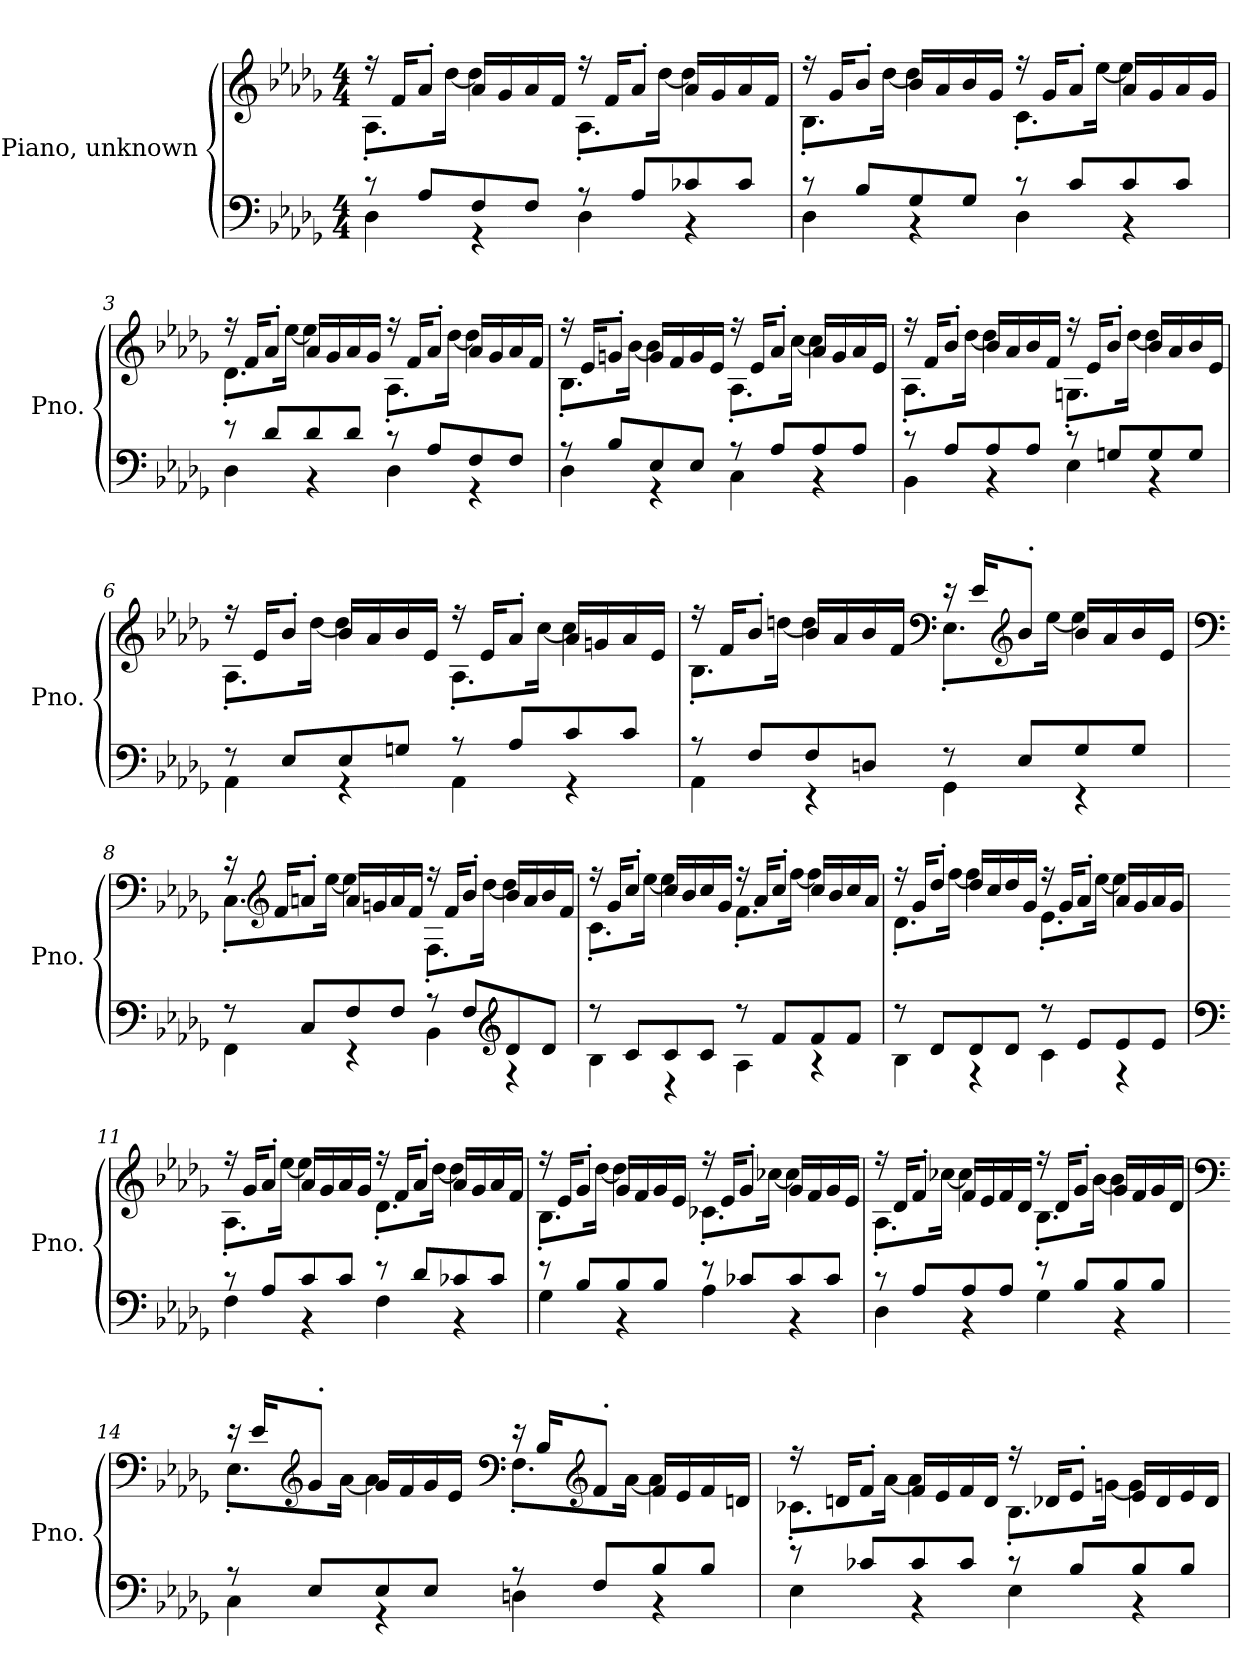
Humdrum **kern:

**kern	**kern
*part1	*part1
*staff2	*staff1
*I"Piano, unknown	*
*I'Pno.	*
*clefF4	*clefG2
*k[b-e-a-d-g-]	*k[b-e-a-d-g-]
*M4/4	*M4/4
*MM120	*MM120
=1	=1
*^	*^
8r	4D-\	16r	8.A-'\L
.	.	16f/KL	.
8A-/L	.	8a-'/J	.
.	.	.	[16dd-\Jk
8F/	4r	16a-/LL	4dd-\]
.	.	16g-/	.
8F/J	.	16a-/	.
.	.	16f/JJ	.
8r	4D-\	16r	8.A-'\L
.	.	16f/KL	.
8A-/L	.	8a-'/J	.
.	.	.	[16dd-\Jk
8c-X/	4r	16a-/LL	4dd-\]
.	.	16g-/	.
8c-/J	.	16a-/	.
.	.	16f/JJ	.
=2	=2	=2	=2
8r	4D-\	16r	8.B-'\L
.	.	16g-/KL	.
8B-/L	.	8b-'/J	.
.	.	.	[16dd-\Jk
8G-/	4r	16b-/LL	4dd-\]
.	.	16a-/	.
8G-/J	.	16b-/	.
.	.	16g-/JJ	.
8r	4D-\	16r	8.c'\L
.	.	16g-/KL	.
8c/L	.	8a-'/J	.
.	.	.	[16ee-\Jk
8c/	4r	16a-/LL	4ee-\]
.	.	16g-/	.
8c/J	.	16a-/	.
.	.	16g-/JJ	.
!!LO:LB:g=z	!!
=3	=3	=3	=3
8r	4D-\	16r	8.d-'\L
.	.	16f/KL	.
8d-/L	.	8a-'/J	.
.	.	.	[16ee-\Jk
8d-/	4r	16a-/LL	4ee-\]
.	.	16g-/	.
8d-/J	.	16a-/	.
.	.	16g-/JJ	.
8r	4D-\	16r	8.A-'\L
.	.	16f/KL	.
8A-/L	.	8a-'/J	.
.	.	.	[16dd-\Jk
8F/	4r	16a-/LL	4dd-\]
.	.	16g-/	.
8F/J	.	16a-/	.
.	.	16f/JJ	.
=4	=4	=4	=4
8r	4D-\	16r	8.B-'\L
.	.	16e-/KL	.
8B-/L	.	8gn'/J	.
.	.	.	[16b-\Jk
8E-/	4r	16g/LL	4b-\]
.	.	16f/	.
8E-/J	.	16g/	.
.	.	16e-/JJ	.
8r	4C\	16r	8.A-'\L
.	.	16e-/KL	.
8A-/L	.	8a-'/J	.
.	.	.	[16cc\Jk
8A-/	4r	16a-/LL	4cc\]
.	.	16g/	.
8A-/J	.	16a-/	.
.	.	16e-/JJ	.
!!LO:LB:g=z	!!
=5	=5	=5	=5
8r	4BB-\	16r	8.A-'\L
.	.	16f/KL	.
8A-/L	.	8b-'/J	.
.	.	.	[16dd-\Jk
8A-/	4r	16b-/LL	4dd-\]
.	.	16a-/	.
8A-/J	.	16b-/	.
.	.	16f/JJ	.
8r	4E-\	16r	8.Gn'\L
.	.	16e-/KL	.
8Gn/L	.	8b-'/J	.
.	.	.	[16dd-\Jk
8G/	4r	16b-/LL	4dd-\]
.	.	16a-/	.
8G/J	.	16b-/	.
.	.	16e-/JJ	.
=6	=6	=6	=6
8r	4AA-\	16r	8.A-'\L
.	.	16e-/KL	.
8E-/L	.	8b-'/J	.
.	.	.	[16dd-\Jk
8E-/	4r	16b-/LL	4dd-\]
.	.	16a-/	.
8Gn/J	.	16b-/	.
.	.	16e-/JJ	.
8r	4AA-\	16r	8.A-'\L
.	.	16e-/KL	.
8A-/L	.	8a-'/J	.
.	.	.	[16cc\Jk
8c/	4r	16a-/LL	4cc\]
.	.	16gn/	.
8c/J	.	16a-/	.
.	.	16e-/JJ	.
!!LO:LB:g=z	!!
=7	=7	=7	=7
8r	4AA-\	16r	8.B-'\L
.	.	16f/KL	.
8F/L	.	8b-'/J	.
.	.	.	[16ddn\Jk
8F/	4r	16b-/LL	4dd\]
.	.	16a-/	.
8Dn/J	.	16b-/	.
.	.	16f/JJ	.
*	*	*clefF4	*
8r	4GG-\	16r	8.E-'\L
.	.	16e-/KL	.
*	*	*clefG2	*
8E-/L	.	8b-'/J	.
.	.	.	[16ee-\Jk
8G-/	4r	16b-/LL	4ee-\]
.	.	16a-/	.
8G-/J	.	16b-/	.
.	.	16e-/JJ	.
!!LO:LB:g=z	!!
=8	=8	=8	=8
*	*	*clefF4	*
8r	4FF\	16r	8.C'\L
*	*	*clefG2	*
.	.	16f/KL	.
8C/L	.	8an'/J	.
.	.	.	[16ee-\Jk
8F/	4r	16a/LL	4ee-\]
.	.	16gn/	.
8F/J	.	16a/	.
.	.	16f/JJ	.
8r	4BB-\	16r	8.F'\L
.	.	16f/KL	.
8F/L	.	8b-'/J	.
.	.	.	[16dd-\Jk
*clefG2	*	*	*
8d-/	4r	16b-/LL	4dd-\]
.	.	16a/	.
8d-/J	.	16b-/	.
.	.	16f/JJ	.
=9	=9	=9	=9
8r	4B-\	16r	8.c'\L
.	.	16g-/KL	.
8c/L	.	8cc'/J	.
.	.	.	[16ee-\Jk
8c/	4r	16cc/LL	4ee-\]
.	.	16b-/	.
8c/J	.	16cc/	.
.	.	16g-/JJ	.
8r	4A-\	16r	8.f'\L
.	.	16a-/KL	.
8f/L	.	8cc'/J	.
.	.	.	[16ff\Jk
8f/	4r	16cc/LL	4ff\]
.	.	16b-/	.
8f/J	.	16cc/	.
.	.	16a-/JJ	.
!!LO:LB:g=z	!!
=10	=10	=10	=10
8r	4B-\	16r	8.d-'\L
.	.	16g-/KL	.
8d-/L	.	8dd-'/J	.
.	.	.	[16ff\Jk
8d-/	4r	16dd-/LL	4ff\]
.	.	16cc/	.
8d-/J	.	16dd-/	.
.	.	16g-/JJ	.
8r	4c\	16r	8.e-'\L
.	.	16g-/KL	.
8e-/L	.	8a-'/J	.
.	.	.	[16ee-\Jk
8e-/	4r	16a-/LL	4ee-\]
.	.	16g-/	.
8e-/J	.	16a-/	.
.	.	16g-/JJ	.
=11	=11	=11	=11
*clefF4	*	*	*
8r	4F\	16r	8.A-'\L
.	.	16g-/KL	.
8A-/L	.	8a-'/J	.
.	.	.	[16ee-\Jk
8c/	4r	16a-/LL	4ee-\]
.	.	16g-/	.
8c/J	.	16a-/	.
.	.	16g-/JJ	.
8r	4F\	16r	8.d-'\L
.	.	16f/KL	.
8d-/L	.	8a-'/J	.
.	.	.	[16dd-\Jk
8c-X/	4r	16a-/LL	4dd-\]
.	.	16g-/	.
8c-/J	.	16a-/	.
.	.	16f/JJ	.
!!LO:PB:g=z	!!
=12	=12	=12	=12
8r	4G-\	16r	8.B-'\L
.	.	16e-/KL	.
8B-/L	.	8g-'/J	.
.	.	.	[16dd-\Jk
8B-/	4r	16g-/LL	4dd-\]
.	.	16f/	.
8B-/J	.	16g-/	.
.	.	16e-/JJ	.
8r	4A-\	16r	8.c-X'\L
.	.	16e-/KL	.
8c-X/L	.	8g-'/J	.
.	.	.	[16cc-X\Jk
8c-/	4r	16g-/LL	4cc-\]
.	.	16f/	.
8c-/J	.	16g-/	.
.	.	16e-/JJ	.
=13	=13	=13	=13
8r	4D-\	16r	8.A-'\L
.	.	16d-/KL	.
8A-/L	.	8f'/J	.
.	.	.	[16cc-X\Jk
8A-/	4r	16f/LL	4cc-\]
.	.	16e-/	.
8A-/J	.	16f/	.
.	.	16d-/JJ	.
8r	4G-\	16r	8.B-'\L
.	.	16d-/KL	.
8B-/L	.	8g-'/J	.
.	.	.	[16b-\Jk
8B-/	4r	16g-/LL	4b-\]
.	.	16f/	.
8B-/J	.	16g-/	.
.	.	16d-/JJ	.
!!LO:LB:g=z	!!
=14	=14	=14	=14
*	*	*clefF4	*
8r	4C\	16r	8.E-'\L
.	.	16e-/KL	.
*	*	*clefG2	*
8E-/L	.	8g-'/J	.
.	.	.	[16a-\Jk
8E-/	4r	16g-/LL	4a-\]
.	.	16f/	.
8E-/J	.	16g-/	.
.	.	16e-/JJ	.
*	*	*clefF4	*
8r	4Dn\	16r	8.F'\L
.	.	16B-/KL	.
*	*	*clefG2	*
8F/L	.	8f'/J	.
.	.	.	[16a-\Jk
8B-/	4r	16f/LL	4a-\]
.	.	16e-/	.
8B-/J	.	16f/	.
.	.	16dn/JJ	.
!!LO:LB:g=z	!!
=15	=15	=15	=15
8r	4E-\	16r	8.c-X'\L
.	.	16dn/KL	.
8c-X/L	.	8f'/J	.
.	.	.	[16a-\Jk
8c-/	4r	16f/LL	4a-\]
.	.	16e-/	.
8c-/J	.	16f/	.
.	.	16d/JJ	.
8r	4E-\	16r	8.B-'\L
.	.	16d-X/KL	.
8B-/L	.	8e-'/J	.
.	.	.	[16gn\Jk
8B-/	4r	16e-/LL	4g\]
.	.	16d-/	.
8B-/J	.	16e-/	.
.	.	16d-/JJ	.
*v	*v	*	*
*	*v	*v
=	=
*-	*-
